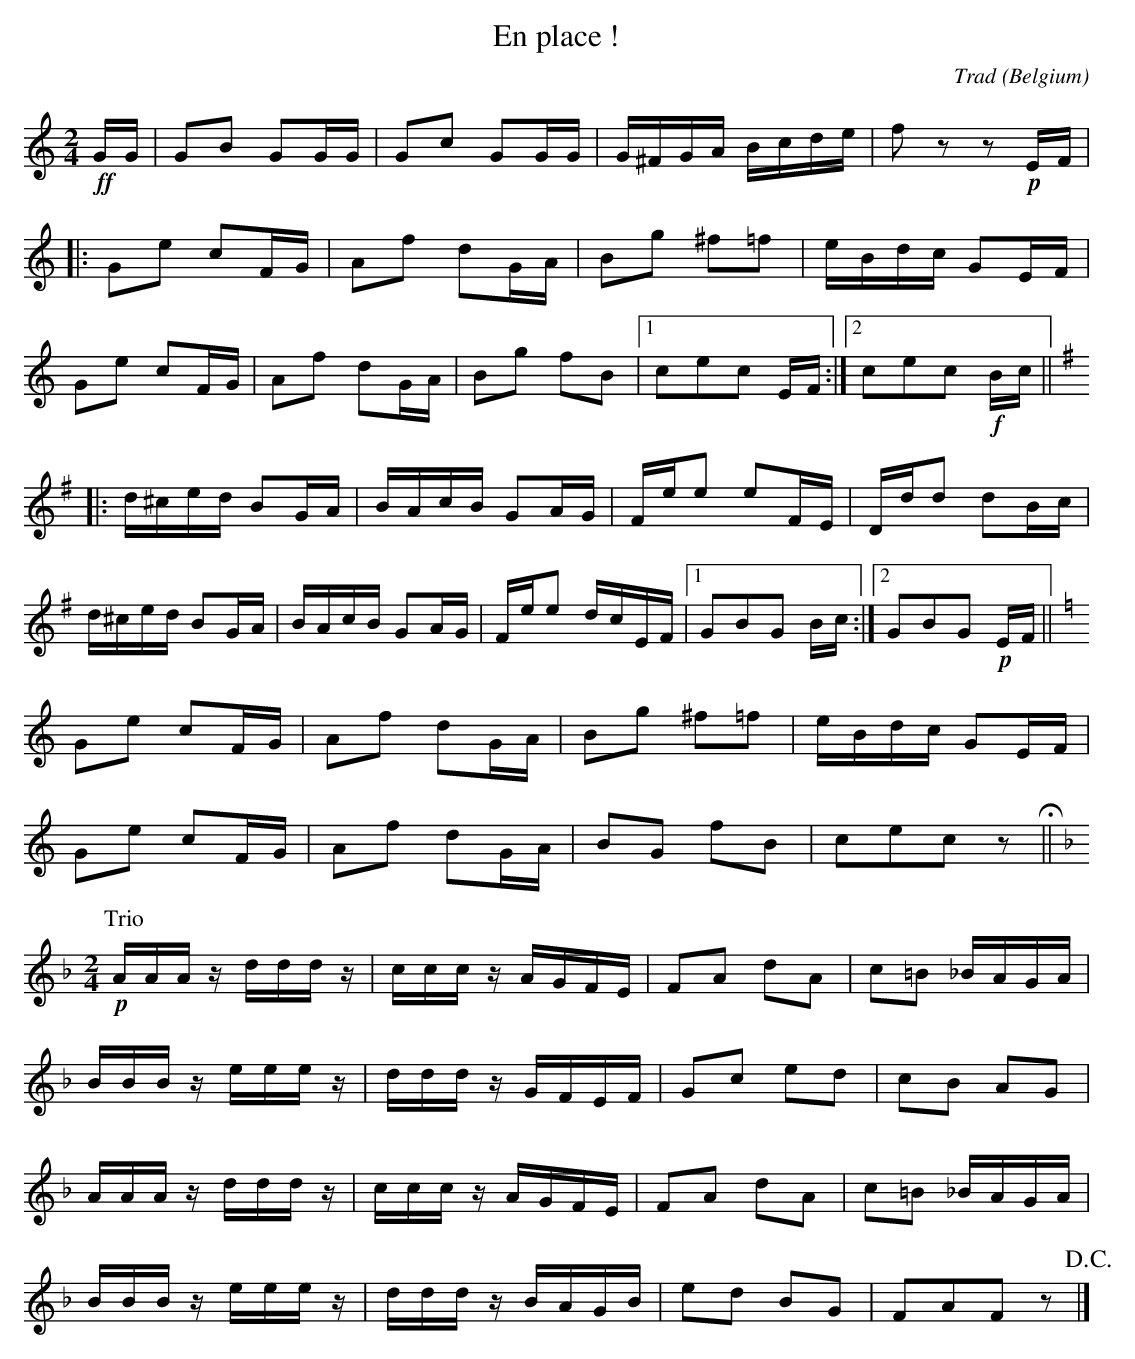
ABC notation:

X:1
T:En place !
C:Trad
O:Belgium
M:2/4
L:1/16
K:C
!ff! GG|G2B2 G2GG|G2c2 G2GG|G^FGA Bcde|f2z2 z2!p!EF|
|:G2e2 c2FG|A2f2 d2GA|B2g2 ^f2=f2|eBdc G2EF|
G2e2 c2FG|A2f2 d2GA|B2g2 f2B2|[1c2e2c2 EF:|[2c2e2c2 !f!Bc||
K:G
|:d^ced B2GA|BAcB G2AG|Fee2 e2FE|Ddd2 d2Bc|
d^ced B2GA|BAcB G2AG|Fee2 dcEF|[1G2B2G2 Bc:|[2G2B2G2 !p!EF||
K:C
G2e2 c2FG|A2f2 d2GA|B2g2 ^f2=f2|eBdc G2EF|
G2e2 c2FG|A2f2 d2GA|B2G2 f2B2|c2e2c2 z2!fermata!||
K:F
M:2/4
P:Trio
!p!AAAz dddz|cccz AGFE|F2A2 d2A2|c2=B2 _BAGA|
BBBz eeez|dddz GFEF|G2c2 e2d2|c2B2 A2G2|
AAAz dddz|cccz AGFE|F2A2 d2A2|c2=B2 _BAGA|
BBBz eeez|dddz BAGB|e2d2 B2G2|F2A2F2 z2!D.C.!|]
